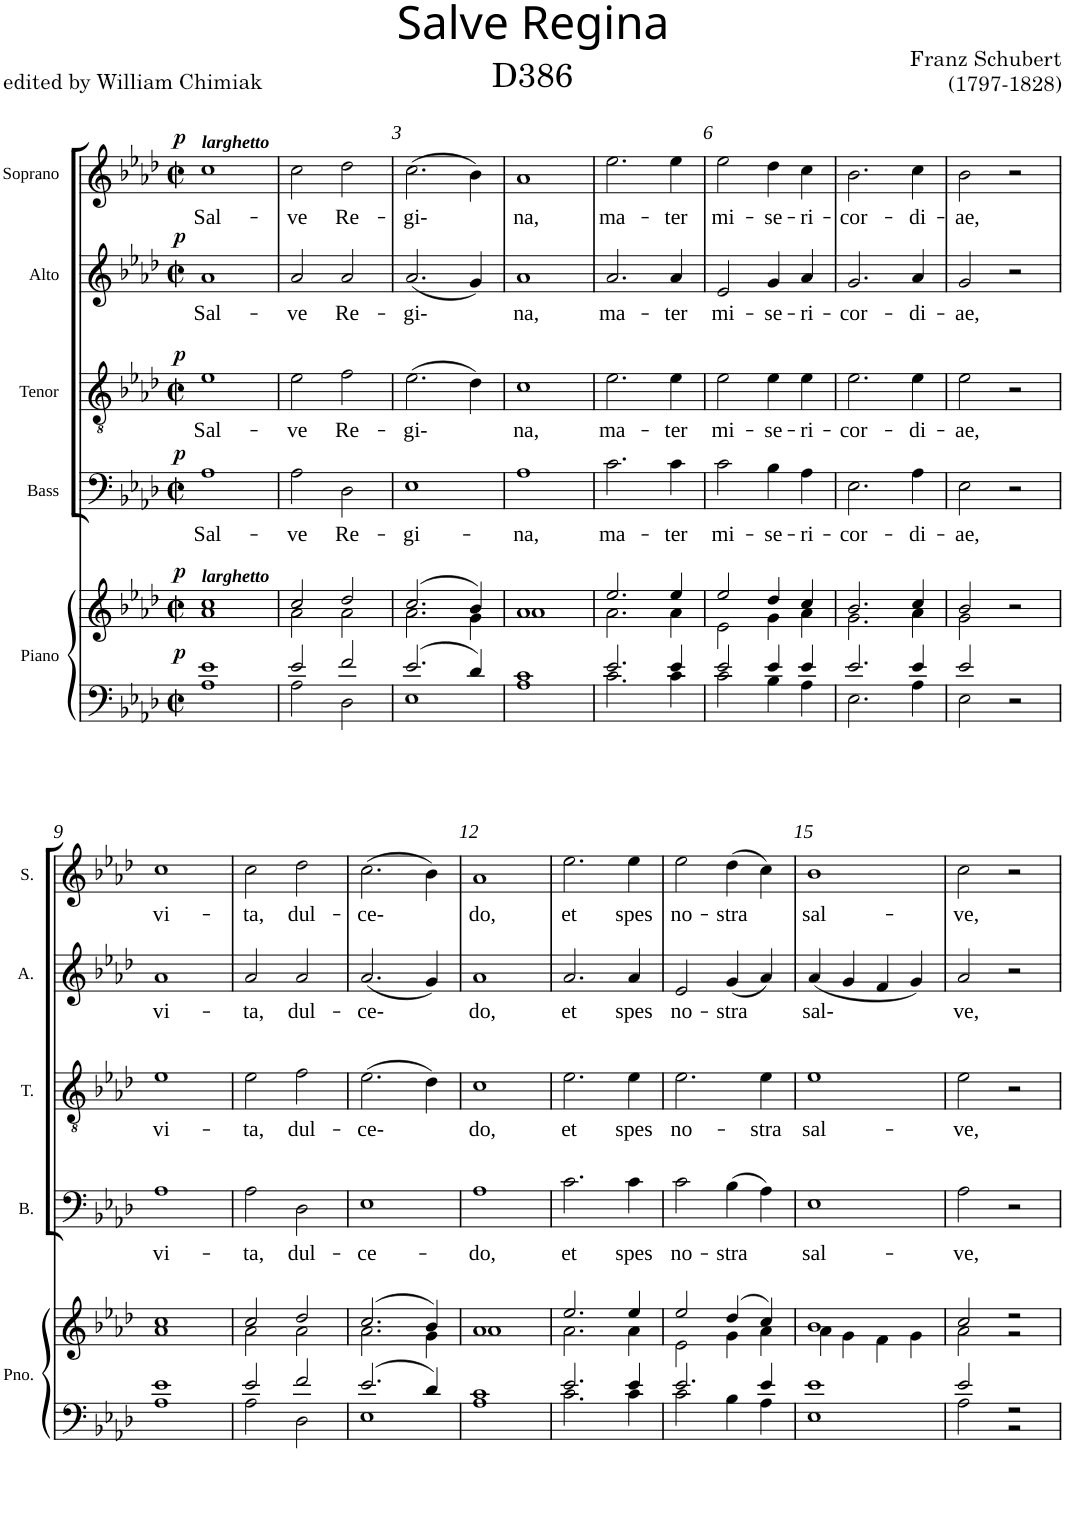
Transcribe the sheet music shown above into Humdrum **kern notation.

**kern	**kern	**dynam	**kern	**text	**dynam	**kern	**text	**dynam	**kern	**text	**dynam	**kern	**text	**dynam
*part5	*part5	*part5	*part4	*part4	*part4	*part3	*part3	*part3	*part2	*part2	*part2	*part1	*part1	*part1
*staff6	*staff5	*staff5/6	*staff4	*staff4	*staff4	*staff3	*staff3	*staff3	*staff2	*staff2	*staff2	*staff1	*staff1	*staff1
*I"Piano	*	*	*I"Bass	*	*	*I"Tenor	*	*	*I"Alto	*	*	*I"Soprano	*	*
*I'Pno.	*	*	*I'B.	*	*	*I'T.	*	*	*I'A.	*	*	*I'S.	*	*
*clefF4	*clefG2	*	*clefF4	*	*	*clefGv2	*	*	*clefG2	*	*	*clefG2	*	*
*k[b-e-a-d-]	*k[b-e-a-d-]	*	*k[b-e-a-d-]	*	*	*k[b-e-a-d-]	*	*	*k[b-e-a-d-]	*	*	*k[b-e-a-d-]	*	*
*A-:	*A-:	*	*A-:	*	*	*A-:	*	*	*A-:	*	*	*A-:	*	*
*M2/2	*M2/2	*	*M2/2	*	*	*M2/2	*	*	*M2/2	*	*	*M2/2	*	*
*met(c|)	*met(c|)	*	*met(c|)	*	*	*met(c|)	*	*	*met(c|)	*	*	*met(c|)	*	*
=1	=1	=1	=1	=1	=1	=1	=1	=1	=1	=1	=1	=1	=1	=1
*^	*^	*	*	*	*	*	*	*	*	*	*	*	*	*
!	!	!	!	!	!	!	!	!	!	!	!	!	!	!LO:TX:a:Bi:t=larghetto	!	!
!	!	!LO:TX:a:Bi:t=larghetto	!	!	!	!	!	!	!	!	!	!	!	!	!	!
!	!	!	!	!LO:DY:a=2	!	!LO:LY:b	!	!	!LO:LY:b	!	!	!LO:LY:b	!	!	!LO:LY:b	!
!	!	!	!	!LO:DY:n=1:a	!	!	!LO:DY:a	!	!	!LO:DY:a	!	!	!LO:DY:a	!	!	!LO:DY:a
1e-	1A-	1cc	1a-	p p	1A-	Sal-	p	1e-	Sal-	p	1a-	Sal-	p	1cc	Sal-	p
=2	=2	=2	=2	=2	=2	=2	=2	=2	=2	=2	=2	=2	=2	=2	=2	=2
!	!	!	!	!	!	!LO:LY:b	!	!	!LO:LY:b	!	!	!LO:LY:b	!	!	!LO:LY:b	!
2e-/	2A-\	2cc/	2a-\	.	2A-\	-ve	.	2e-\	-ve	.	2a-/	-ve	.	2cc\	-ve	.
!	!	!	!	!	!	!LO:LY:b	!	!	!LO:LY:b	!	!	!LO:LY:b	!	!	!LO:LY:b	!
2f/	2D-\	2dd-/	2a-\	.	2D-\	Re-	.	2f\	Re-	.	2a-/	Re-	.	2dd-\	Re-	.
=3	=3	=3	=3	=3	=3	=3	=3	=3	=3	=3	=3	=3	=3	=3	=3	=3
!	!	!	!	!	!	!LO:LY:b	!	!	!LO:LY:b	!	!	!LO:LY:b	!	!	!LO:LY:b	!
2.e-/	1E-	(>2.cc/	2.a-\	.	1E-	-gi-	.	(>2.e-\	-gi-	.	(<2.a-/	-gi-	.	(>2.cc\	-gi-	.
4d-/	.	4b-/)	4g\	.	.	.	.	4d-\)	.	.	4g/)	.	.	4b-\)	.	.
=4	=4	=4	=4	=4	=4	=4	=4	=4	=4	=4	=4	=4	=4	=4	=4	=4
!	!	!	!	!	!	!LO:LY:b	!	!	!LO:LY:b	!	!	!LO:LY:b	!	!	!LO:LY:b	!
1c	1A-	1a-	1a-	.	1A-	-na,	.	1c	na,	.	1a-	na,	.	1a-	na,	.
=5	=5	=5	=5	=5	=5	=5	=5	=5	=5	=5	=5	=5	=5	=5	=5	=5
!	!	!	!	!	!	!LO:LY:b	!	!	!LO:LY:b	!	!	!LO:LY:b	!	!	!LO:LY:b	!
2.e-/	2.c\	2.ee-/	2.a-\	.	2.c\	ma-	.	2.e-\	ma-	.	2.a-/	ma-	.	2.ee-\	ma-	.
!	!	!	!	!	!	!LO:LY:b	!	!	!LO:LY:b	!	!	!LO:LY:b	!	!	!LO:LY:b	!
4e-/	4c\	4ee-/	4a-\	.	4c\	-ter	.	4e-\	-ter	.	4a-/	-ter	.	4ee-\	-ter	.
=6	=6	=6	=6	=6	=6	=6	=6	=6	=6	=6	=6	=6	=6	=6	=6	=6
!	!	!	!	!	!	!LO:LY:b	!	!	!LO:LY:b	!	!	!LO:LY:b	!	!	!LO:LY:b	!
2e-/	2c\	2ee-/	2e-\	.	2c\	mi-	.	2e-\	mi-	.	2e-/	mi-	.	2ee-\	mi-	.
!	!	!	!	!	!	!LO:LY:b	!	!	!LO:LY:b	!	!	!LO:LY:b	!	!	!LO:LY:b	!
4e-/	4B-\	4dd-/	4g\	.	4B-\	-se-	.	4e-\	-se-	.	4g/	-se-	.	4dd-\	-se-	.
!	!	!	!	!	!	!LO:LY:b	!	!	!LO:LY:b	!	!	!LO:LY:b	!	!	!LO:LY:b	!
4e-/	4A-\	4cc/	4a-\	.	4A-\	-ri-	.	4e-\	-ri-	.	4a-/	-ri-	.	4cc\	-ri-	.
=7	=7	=7	=7	=7	=7	=7	=7	=7	=7	=7	=7	=7	=7	=7	=7	=7
!	!	!	!	!	!	!LO:LY:b	!	!	!LO:LY:b	!	!	!LO:LY:b	!	!	!LO:LY:b	!
2.e-/	2.E-\	2.b-/	2.g\	.	2.E-\	-cor-	.	2.e-\	-cor-	.	2.g/	-cor-	.	2.b-\	-cor-	.
!	!	!	!	!	!	!LO:LY:b	!	!	!LO:LY:b	!	!	!LO:LY:b	!	!	!LO:LY:b	!
4e-/	4A-\	4cc/	4a-\	.	4A-\	-di-	.	4e-\	-di-	.	4a-/	-di-	.	4cc\	-di-	.
=8	=8	=8	=8	=8	=8	=8	=8	=8	=8	=8	=8	=8	=8	=8	=8	=8
!	!	!	!	!	!	!LO:LY:b	!	!	!LO:LY:b	!	!	!LO:LY:b	!	!	!LO:LY:b	!
2e-/	2E-\	2b-/	2g\	.	2E-\	-ae,	.	2e-\	-ae,	.	2g/	-ae,	.	2b-\	-ae,	.
2r	2ryy	2r	2ryy	.	2r	.	.	2r	.	.	2r	.	.	2r	.	.
!!LO:LB:g=z
=9	=9	=9	=9	=9	=9	=9	=9	=9	=9	=9	=9	=9	=9	=9	=9	=9
!	!	!	!	!	!	!LO:LY:b	!	!	!LO:LY:b	!	!	!LO:LY:b	!	!	!LO:LY:b	!
1e-	1A-	1cc	1a-	.	1A-	vi-	.	1e-	vi-	.	1a-	vi-	.	1cc	vi-	.
=10	=10	=10	=10	=10	=10	=10	=10	=10	=10	=10	=10	=10	=10	=10	=10	=10
!	!	!	!	!	!	!LO:LY:b	!	!	!LO:LY:b	!	!	!LO:LY:b	!	!	!LO:LY:b	!
2e-/	2A-\	2cc/	2a-\	.	2A-\	-ta,	.	2e-\	-ta,	.	2a-/	-ta,	.	2cc\	-ta,	.
!	!	!	!	!	!	!LO:LY:b	!	!	!LO:LY:b	!	!	!LO:LY:b	!	!	!LO:LY:b	!
2f/	2D-\	2dd-/	2a-\	.	2D-\	dul-	.	2f\	dul-	.	2a-/	dul-	.	2dd-\	dul-	.
=11	=11	=11	=11	=11	=11	=11	=11	=11	=11	=11	=11	=11	=11	=11	=11	=11
!	!	!	!	!	!	!LO:LY:b	!	!	!LO:LY:b	!	!	!LO:LY:b	!	!	!LO:LY:b	!
2.e-/	1E-	(>2.cc/	2.a-\	.	1E-	-ce-	.	(>2.e-\	-ce-	.	(<2.a-/	-ce-	.	(>2.cc\	-ce-	.
4d-/	.	4b-/)	4g\	.	.	.	.	4d-\)	.	.	4g/)	.	.	4b-\)	.	.
=12	=12	=12	=12	=12	=12	=12	=12	=12	=12	=12	=12	=12	=12	=12	=12	=12
!	!	!	!	!	!	!LO:LY:b	!	!	!LO:LY:b	!	!	!LO:LY:b	!	!	!LO:LY:b	!
1c	1A-	1a-	1a-	.	1A-	-do,	.	1c	do,	.	1a-	do,	.	1a-	do,	.
=13	=13	=13	=13	=13	=13	=13	=13	=13	=13	=13	=13	=13	=13	=13	=13	=13
!	!	!	!	!	!	!LO:LY:b	!	!	!LO:LY:b	!	!	!LO:LY:b	!	!	!LO:LY:b	!
2.e-/	2.c\	2.ee-/	2.a-\	.	2.c\	et	.	2.e-\	et	.	2.a-/	et	.	2.ee-\	et	.
!	!	!	!	!	!	!LO:LY:b	!	!	!LO:LY:b	!	!	!LO:LY:b	!	!	!LO:LY:b	!
4e-/	4c\	4ee-/	4a-\	.	4c\	spes	.	4e-\	spes	.	4a-/	spes	.	4ee-\	spes	.
=14	=14	=14	=14	=14	=14	=14	=14	=14	=14	=14	=14	=14	=14	=14	=14	=14
!	!	!	!	!	!	!LO:LY:b	!	!	!LO:LY:b	!	!	!LO:LY:b	!	!	!LO:LY:b	!
2.e-/	2c\	2ee-/	2e-\	.	2c\	no-	.	2.e-\	no-	.	2e-/	no-	.	2ee-\	no-	.
!	!	!	!	!	!	!LO:LY:b	!	!	!	!	!	!LO:LY:b	!	!	!LO:LY:b	!
.	4B-\	(>4dd-/	4g\	.	(>4B-\	-stra	.	.	.	.	(<4g/	-stra	.	(>4dd-\	-stra	.
!	!	!	!	!	!	!	!	!	!LO:LY:b	!	!	!	!	!	!	!
4e-/	4A-\	4cc/)	4a-\	.	4A-\)	.	.	4e-\	-stra	.	4a-/)	.	.	4cc\)	.	.
=15	=15	=15	=15	=15	=15	=15	=15	=15	=15	=15	=15	=15	=15	=15	=15	=15
!	!	!	!	!	!	!LO:LY:b	!	!	!LO:LY:b	!	!	!LO:LY:b	!	!	!LO:LY:b	!
1e-	1E-	1b-	4a-\	.	1E-	sal-	.	1e-	sal-	.	(<4a-/	sal-	.	1b-	sal-	.
.	.	.	4g\	.	.	.	.	.	.	.	4g/	.	.	.	.	.
.	.	.	4f\	.	.	.	.	.	.	.	4f/	.	.	.	.	.
.	.	.	4g\	.	.	.	.	.	.	.	4g/)	.	.	.	.	.
=16	=16	=16	=16	=16	=16	=16	=16	=16	=16	=16	=16	=16	=16	=16	=16	=16
!	!	!	!	!	!	!LO:LY:b	!	!	!LO:LY:b	!	!	!LO:LY:b	!	!	!LO:LY:b	!
2e-/	2A-\	2cc/	2a-\	.	2A-\	-ve,	.	2e-\	-ve,	.	2a-/	ve,	.	2cc\	-ve,	.
2r	2r	2r	2r	.	2r	.	.	2r	.	.	2r	.	.	2r	.	.
*v	*v	*	*	*	*	*	*	*	*	*	*	*	*	*	*	*
*	*v	*v	*	*	*	*	*	*	*	*	*	*	*	*	*
=	=	=	=	=	=	=	=	=	=	=	=	=	=	=
*-	*-	*-	*-	*-	*-	*-	*-	*-	*-	*-	*-	*-	*-	*-
